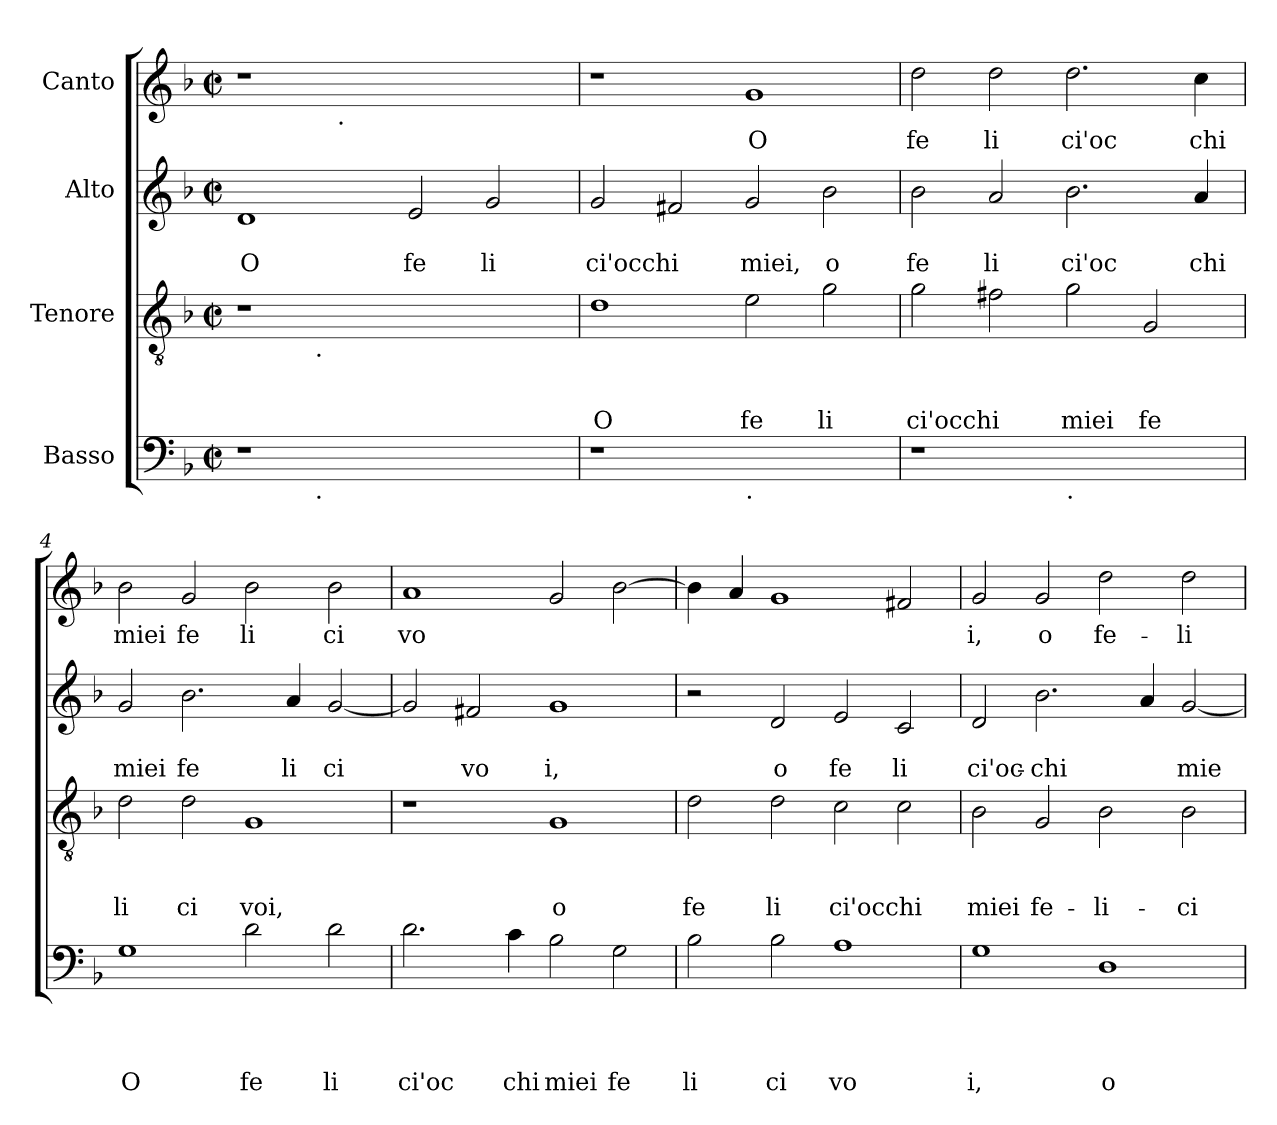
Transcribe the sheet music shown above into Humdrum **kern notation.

**kern	**text	**text	**text	**text	**kern	**text	**text	**text	**kern	**text	**text	**kern	**text
*part4	*part4	*part4	*part4	*part4	*part3	*part3	*part3	*part3	*part2	*part2	*part2	*part1	*part1
*staff4	*staff4	*staff4	*staff4	*staff4	*staff3	*staff3	*staff3	*staff3	*staff2	*staff2	*staff2	*staff1	*staff1
*I"Basso	*	*	*	*	*I"Tenore	*	*	*	*I"Alto	*	*	*I"Canto	*
*clefF4	*	*	*	*	*clefGv2	*	*	*	*clefG2	*	*	*clefG2	*
*k[b-]	*	*	*	*	*k[b-]	*	*	*	*k[b-]	*	*	*k[b-]	*
*F:	*	*	*	*	*F:	*	*	*	*F:	*	*	*F:	*
*M2/2	*	*	*	*	*M2/2	*	*	*	*M2/2	*	*	*M2/2	*
*met(c|)	*	*	*	*	*met(c|)	*	*	*	*met(c|)	*	*	*met(c|)	*
=1	=1	=1	=1	=1	=1	=1	=1	=1	=1	=1	=1	=1	=1
!	!	!	!	!	!	!	!	!	!	!	!LO:LY:b	!	!
*^	*	*	*	*	*^	*	*	*	*	*	*	*^	*
1r	2ryy	.	.	.	.	1r	2ryy	.	.	.	1d	.	O	1r	2ryy	.
!	!	!	!	!	!	!	!LO:TX:b:t=.	!	!	!	!	!	!	!	!	!
!	!LO:TX:b:t=.	!	!	!	!	!	!	!	!	!	!	!	!	!	!	!
.	1.ryy	.	.	.	.	.	1.ryy	.	.	.	.	.	.	.	16ryy	.
!	!	!	!	!	!	!	!	!	!	!	!	!	!	!	!LO:TX:b:t=.	!
.	.	.	.	.	.	.	.	.	.	.	.	.	.	.	1ryy	.
!	!	!	!	!	!	!	!	!	!	!	!	!	!LO:LY:b	!	!	!
1ryy	.	.	.	.	.	1ryy	.	.	.	.	2e/	.	fe	1ryy	.	.
!	!	!	!	!	!	!	!	!	!	!	!	!	!LO:LY:b	!	!	!
.	.	.	.	.	.	.	.	.	.	.	2g/	.	li	.	.	.
.	.	.	.	.	.	.	.	.	.	.	.	.	.	.	4..ryy	.
=2	=2	=2	=2	=2	=2	=2	=2	=2	=2	=2	=2	=2	=2	=2	=2	=2
!	!	!	!	!	!	!	!	!	!	!LO:LY:b	!	!	!LO:LY:b	!	!	!
*v	*v	*	*	*	*	*	*	*	*	*	*	*	*	*v	*v	*
*	*	*	*	*	*v	*v	*	*	*	*	*	*	*	*
1r	.	.	.	.	1d	.	.	O	2g/	.	ci'occhi	1r	.
.	.	.	.	.	.	.	.	.	2f#/	.	.	.	.
!LO:TX:b:t=.	!	!	!	!	!	!	!	!	!	!	!	!	!
!	!	!	!	!	!	!	!	!LO:LY:b	!	!	!LO:LY:b	!	!LO:LY:b
1ryy	.	.	.	.	2e\	.	.	fe	2g/	.	miei,	1g	O
!	!	!	!	!	!	!	!	!LO:LY:b	!	!	!LO:LY:b	!	!
.	.	.	.	.	2g\	.	.	li	2b-\	.	o	.	.
=3	=3	=3	=3	=3	=3	=3	=3	=3	=3	=3	=3	=3	=3
!	!	!	!	!	!	!	!	!LO:LY:b	!	!	!LO:LY:b	!	!LO:LY:b
1r	.	.	.	.	2g\	.	.	ci'occhi	2b-\	.	fe	2dd\	fe
!	!	!	!	!	!	!	!	!	!	!	!LO:LY:b	!	!LO:LY:b
.	.	.	.	.	2f#\	.	.	.	2a/	.	li	2dd\	li
!LO:TX:b:t=.	!	!	!	!	!	!	!	!	!	!	!	!	!
!	!	!	!	!	!	!	!	!LO:LY:b	!	!	!LO:LY:b	!	!LO:LY:b
1ryy	.	.	.	.	2g\	.	.	miei	2.b-\	.	ci'oc	2.dd\	ci'oc
!	!	!	!	!	!	!	!	!LO:LY:b	!	!	!	!	!
.	.	.	.	.	2G/	.	.	fe	.	.	.	.	.
!	!	!	!	!	!	!	!	!	!	!	!LO:LY:b	!	!LO:LY:b
.	.	.	.	.	.	.	.	.	4a/	.	chi	4cc\	chi
=4	=4	=4	=4	=4	=4	=4	=4	=4	=4	=4	=4	=4	=4
!	!	!	!	!LO:LY:b	!	!	!	!LO:LY:b	!	!	!LO:LY:b	!	!LO:LY:b
1G	.	.	.	O	2d\	.	.	li	2g/	.	miei	2b-\	miei
!	!	!	!	!	!	!	!	!LO:LY:b	!	!	!LO:LY:b	!	!LO:LY:b
.	.	.	.	.	2d\	.	.	ci	2.b-\	.	fe	2g/	fe
!	!	!	!	!LO:LY:b	!	!	!	!LO:LY:b	!	!	!	!	!LO:LY:b
2d\	.	.	.	fe	1G	.	.	voi,	.	.	.	2b-\	li
!	!	!	!	!	!	!	!	!	!	!	!LO:LY:b	!	!
.	.	.	.	.	.	.	.	.	4a/	.	li	.	.
!	!	!	!	!LO:LY:b	!	!	!	!	!	!	!LO:LY:b	!	!LO:LY:b
2d\	.	.	.	li	.	.	.	.	[<2g/	.	ci	2b-\	ci
=5	=5	=5	=5	=5	=5	=5	=5	=5	=5	=5	=5	=5	=5
!	!	!	!	!LO:LY:b	!	!	!	!	!	!	!	!	!LO:LY:b
2.d\	.	.	.	ci'oc	1r	.	.	.	2g/]	.	.	1a	vo
!	!	!	!	!	!	!	!	!	!	!	!LO:LY:b	!	!
.	.	.	.	.	.	.	.	.	2f#/	.	vo	.	.
!	!	!	!	!LO:LY:b	!	!	!	!	!	!	!	!	!
4c\	.	.	.	chi	.	.	.	.	.	.	.	.	.
!	!	!	!	!LO:LY:b	!	!	!	!LO:LY:b	!	!	!LO:LY:b	!	!
2B-\	.	.	.	miei	1G	.	.	o	1g	.	i,	2g/	.
!	!	!	!	!LO:LY:b	!	!	!	!	!	!	!	!	!
2G\	.	.	.	fe	.	.	.	.	.	.	.	[>2b-\	.
=6	=6	=6	=6	=6	=6	=6	=6	=6	=6	=6	=6	=6	=6
!	!	!	!	!LO:LY:b	!	!	!	!LO:LY:b	!	!	!	!	!
2B-\	.	.	.	li	2d\	.	.	fe	2r	.	.	4b-\]	.
.	.	.	.	.	.	.	.	.	.	.	.	4a/	.
!	!	!	!	!LO:LY:b	!	!	!	!LO:LY:b	!	!	!LO:LY:b	!	!
2B-\	.	.	.	ci	2d\	.	.	li	2d/	.	o	1g	.
!	!	!	!	!LO:LY:b	!	!	!	!LO:LY:b	!	!	!LO:LY:b	!	!
1A	.	.	.	vo	2c\	.	.	ci'occhi	2e/	.	fe	.	.
!	!	!	!	!	!	!	!	!	!	!	!LO:LY:b	!	!
.	.	.	.	.	2c\	.	.	.	2c/	.	li	2f#/	.
!!LO:LB:g=z
=7	=7	=7	=7	=7	=7	=7	=7	=7	=7	=7	=7	=7	=7
!	!	!	!	!LO:LY:b	!	!	!	!LO:LY:b	!	!	!LO:LY:b	!	!LO:LY:b
1G	.	.	.	i,	2B-\	.	.	miei	2d/	.	ci'oc-	2g/	i,
!	!	!	!	!	!	!	!	!LO:LY:b	!	!	!LO:LY:b	!	!LO:LY:b
.	.	.	.	.	2G/	.	.	fe-	2.b-\	.	-chi	2g/	o
!	!	!	!	!LO:LY:b	!	!	!	!LO:LY:b	!	!	!	!	!LO:LY:b
1D	.	.	.	o	2B-\	.	.	-li-	.	.	.	2dd\	fe-
.	.	.	.	.	.	.	.	.	4a/	.	.	.	.
!	!	!	!	!	!	!	!	!LO:LY:b	!	!	!LO:LY:b	!	!LO:LY:b
.	.	.	.	.	2B-\	.	.	-ci	[<2g/	.	mie-	2dd\	-li-
=	=	=	=	=	=	=	=	=	=	=	=	=	=
*-	*-	*-	*-	*-	*-	*-	*-	*-	*-	*-	*-	*-	*-
